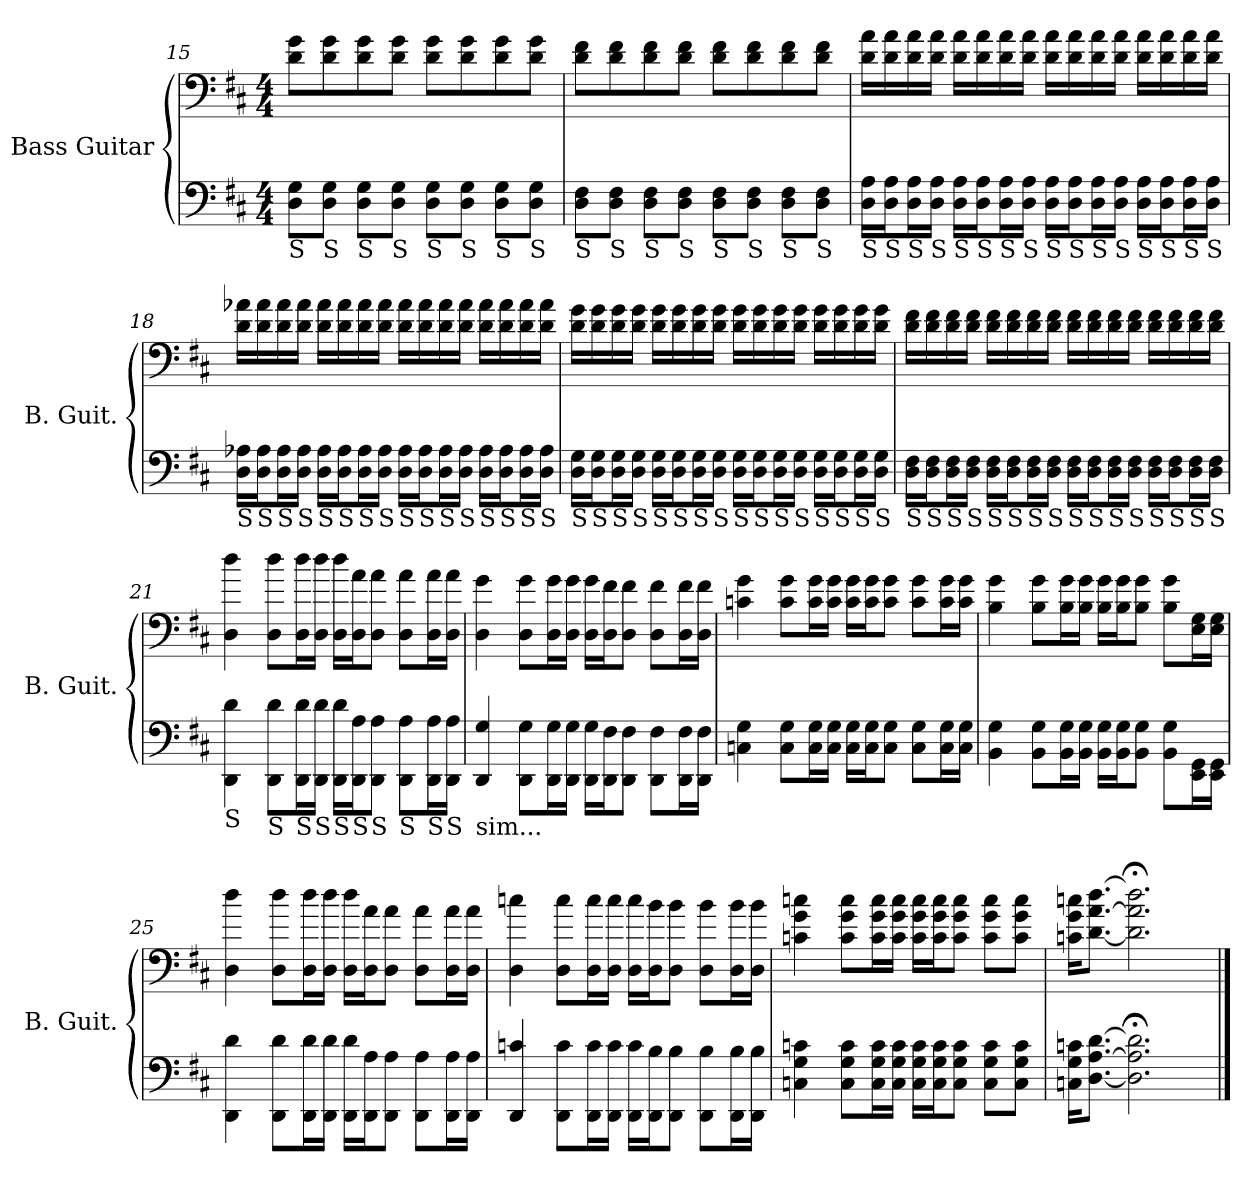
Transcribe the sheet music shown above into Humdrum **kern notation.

**kern	**kern
*part1	*part1
*staff2	*staff1
*I"Bass Guitar	*
*I'B. Guit.	*
*	*clefF4
*ITrd7c12	*ITrd7c12
*k[f#c#]	*k[f#c#]
*M4/4	*M4/4
=15	=15
!LO:TX:b:t=S	!
8DD\ 8GG\L	8D\ 8G\L
!LO:TX:b:t=S	!
8DD\ 8GG\J	8D\ 8G\
!LO:TX:b:t=S	!
8DD\ 8GG\L	8D\ 8G\
!LO:TX:b:t=S	!
8DD\ 8GG\J	8D\ 8G\J
!LO:TX:b:t=S	!
8DD\ 8GG\L	8D\ 8G\L
!LO:TX:b:t=S	!
8DD\ 8GG\J	8D\ 8G\
!LO:TX:b:t=S	!
8DD\ 8GG\L	8D\ 8G\
!LO:TX:b:t=S	!
8DD\ 8GG\J	8D\ 8G\J
=16	=16
!LO:TX:b:t=S	!
8DD\ 8FF#\L	8D\ 8F#\L
!LO:TX:b:t=S	!
8DD\ 8FF#\J	8D\ 8F#\
!LO:TX:b:t=S	!
8DD\ 8FF#\L	8D\ 8F#\
!LO:TX:b:t=S	!
8DD\ 8FF#\J	8D\ 8F#\J
!LO:TX:b:t=S	!
8DD\ 8FF#\L	8D\ 8F#\L
!LO:TX:b:t=S	!
8DD\ 8FF#\J	8D\ 8F#\
!LO:TX:b:t=S	!
8DD\ 8FF#\L	8D\ 8F#\
!LO:TX:b:t=S	!
8DD\ 8FF#\J	8D\ 8F#\J
!!LO:LB:g=z
=17	=17
!LO:TX:b:t=S	!
16DD\ 16AA\LL	16D\ 16A\LL
!LO:TX:b:t=S	!
16DD\ 16AA\J	16D\ 16A\
!LO:TX:b:t=S	!
16DD\ 16AA\L	16D\ 16A\
!LO:TX:b:t=S	!
16DD\ 16AA\JJ	16D\ 16A\JJ
!LO:TX:b:t=S	!
16DD\ 16AA\LL	16D\ 16A\LL
!LO:TX:b:t=S	!
16DD\ 16AA\J	16D\ 16A\
!LO:TX:b:t=S	!
16DD\ 16AA\L	16D\ 16A\
!LO:TX:b:t=S	!
16DD\ 16AA\JJ	16D\ 16A\JJ
!LO:TX:b:t=S	!
16DD\ 16AA\LL	16D\ 16A\LL
!LO:TX:b:t=S	!
16DD\ 16AA\J	16D\ 16A\
!LO:TX:b:t=S	!
16DD\ 16AA\L	16D\ 16A\
!LO:TX:b:t=S	!
16DD\ 16AA\JJ	16D\ 16A\JJ
!LO:TX:b:t=S	!
16DD\ 16AA\LL	16D\ 16A\LL
!LO:TX:b:t=S	!
16DD\ 16AA\J	16D\ 16A\
!LO:TX:b:t=S	!
16DD\ 16AA\L	16D\ 16A\
!LO:TX:b:t=S	!
16DD\ 16AA\JJ	16D\ 16A\JJ
=18	=18
!LO:TX:b:t=S	!
16DD\ 16AA-\LL	16D\ 16A-X\LL
!LO:TX:b:t=S	!
16DD\ 16AA-\J	16D\ 16A-\
!LO:TX:b:t=S	!
16DD\ 16AA-\L	16D\ 16A-\
!LO:TX:b:t=S	!
16DD\ 16AA-\JJ	16D\ 16A-\JJ
!LO:TX:b:t=S	!
16DD\ 16AA-\LL	16D\ 16A-\LL
!LO:TX:b:t=S	!
16DD\ 16AA-\J	16D\ 16A-\
!LO:TX:b:t=S	!
16DD\ 16AA-\L	16D\ 16A-\
!LO:TX:b:t=S	!
16DD\ 16AA-\JJ	16D\ 16A-\JJ
!LO:TX:b:t=S	!
16DD\ 16AA-\LL	16D\ 16A-\LL
!LO:TX:b:t=S	!
16DD\ 16AA-\J	16D\ 16A-\
!LO:TX:b:t=S	!
16DD\ 16AA-\L	16D\ 16A-\
!LO:TX:b:t=S	!
16DD\ 16AA-\JJ	16D\ 16A-\JJ
!LO:TX:b:t=S	!
16DD\ 16AA-\LL	16D\ 16A-\LL
!LO:TX:b:t=S	!
16DD\ 16AA-\J	16D\ 16A-\
!LO:TX:b:t=S	!
16DD\ 16AA-\L	16D\ 16A-\
!LO:TX:b:t=S	!
16DD\ 16AA-\JJ	16D\ 16A-\JJ
!!LO:PB:g=z
=19	=19
!LO:TX:b:t=S	!
16DD\ 16GG\LL	16D\ 16G\LL
!LO:TX:b:t=S	!
16DD\ 16GG\J	16D\ 16G\
!LO:TX:b:t=S	!
16DD\ 16GG\L	16D\ 16G\
!LO:TX:b:t=S	!
16DD\ 16GG\JJ	16D\ 16G\JJ
!LO:TX:b:t=S	!
16DD\ 16GG\LL	16D\ 16G\LL
!LO:TX:b:t=S	!
16DD\ 16GG\J	16D\ 16G\
!LO:TX:b:t=S	!
16DD\ 16GG\L	16D\ 16G\
!LO:TX:b:t=S	!
16DD\ 16GG\JJ	16D\ 16G\JJ
!LO:TX:b:t=S	!
16DD\ 16GG\LL	16D\ 16G\LL
!LO:TX:b:t=S	!
16DD\ 16GG\J	16D\ 16G\
!LO:TX:b:t=S	!
16DD\ 16GG\L	16D\ 16G\
!LO:TX:b:t=S	!
16DD\ 16GG\JJ	16D\ 16G\JJ
!LO:TX:b:t=S	!
16DD\ 16GG\LL	16D\ 16G\LL
!LO:TX:b:t=S	!
16DD\ 16GG\J	16D\ 16G\
!LO:TX:b:t=S	!
16DD\ 16GG\L	16D\ 16G\
!LO:TX:b:t=S	!
16DD\ 16GG\JJ	16D\ 16G\JJ
=20	=20
!LO:TX:b:t=S	!
16DD\ 16FF#\LL	16D\ 16F#\LL
!LO:TX:b:t=S	!
16DD\ 16FF#\J	16D\ 16F#\
!LO:TX:b:t=S	!
16DD\ 16FF#\L	16D\ 16F#\
!LO:TX:b:t=S	!
16DD\ 16FF#\JJ	16D\ 16F#\JJ
!LO:TX:b:t=S	!
16DD\ 16FF#\LL	16D\ 16F#\LL
!LO:TX:b:t=S	!
16DD\ 16FF#\J	16D\ 16F#\
!LO:TX:b:t=S	!
16DD\ 16FF#\L	16D\ 16F#\
!LO:TX:b:t=S	!
16DD\ 16FF#\JJ	16D\ 16F#\JJ
!LO:TX:b:t=S	!
16DD\ 16FF#\LL	16D\ 16F#\LL
!LO:TX:b:t=S	!
16DD\ 16FF#\J	16D\ 16F#\
!LO:TX:b:t=S	!
16DD\ 16FF#\L	16D\ 16F#\
!LO:TX:b:t=S	!
16DD\ 16FF#\JJ	16D\ 16F#\JJ
!LO:TX:b:t=S	!
16DD\ 16FF#\LL	16D\ 16F#\LL
!LO:TX:b:t=S	!
16DD\ 16FF#\J	16D\ 16F#\
!LO:TX:b:t=S	!
16DD\ 16FF#\L	16D\ 16F#\
!LO:TX:b:t=S	!
16DD\ 16FF#\JJ	16D\ 16F#\JJ
!!LO:LB:g=z
=21	=21
!LO:TX:b:t=S	!
4DDD 4D	4DD\ 4d\
!LO:TX:b:t=S	!
8DDD\ 8D\L	8DD\ 8d\L
!LO:TX:b:t=S	!
16DDD\ 16D\L	16DD\ 16d\L
!LO:TX:b:t=S	!
16DDD\ 16D\JJ	16DD\ 16d\JJ
!LO:TX:b:t=S	!
16DDD\ 16D\LL	16DD\ 16d\LL
!LO:TX:b:t=S	!
16DDD\ 16AA\J	16DD\ 16A\J
!LO:TX:b:t=S	!
8DDD\ 8AA\J	8DD\ 8A\J
!LO:TX:b:t=S	!
8DDD\ 8AA\L	8DD\ 8A\L
!LO:TX:b:t=S	!
16DDD\ 16AA\L	16DD\ 16A\L
!LO:TX:b:t=S	!
16DDD\ 16AA\JJ	16DD\ 16A\JJ
=22	=22
!LO:TX:b:t=sim...	!
4DDD 4GG	4DD\ 4G\
8DDD\ 8GG\L	8DD\ 8G\L
16DDD\ 16GG\L	16DD\ 16G\L
16DDD\ 16GG\JJ	16DD\ 16G\JJ
16DDD\ 16GG\LL	16DD\ 16G\LL
16DDD\ 16FF#\J	16DD\ 16F#\J
8DDD\ 8FF#\J	8DD\ 8F#\J
8DDD\ 8FF#\L	8DD\ 8F#\L
16DDD\ 16FF#\L	16DD\ 16F#\L
16DDD\ 16FF#\JJ	16DD\ 16F#\JJ
=23	=23
4CC 4GG	4Cn\ 4G\
8CC\ 8GG\L	8C\ 8G\L
16CC\ 16GG\L	16C\ 16G\L
16CC\ 16GG\JJ	16C\ 16G\JJ
16CC\ 16GG\LL	16C\ 16G\LL
16CC\ 16GG\J	16C\ 16G\J
8CC\ 8GG\J	8C\ 8G\J
8CC\ 8GG\L	8C\ 8G\L
16CC\ 16GG\L	16C\ 16G\L
16CC\ 16GG\JJ	16C\ 16G\JJ
!!LO:LB:g=z
=24	=24
4BBB 4GG	4BB\ 4G\
8BBB\ 8GG\L	8BB\ 8G\L
16BBB\ 16GG\L	16BB\ 16G\L
16BBB\ 16GG\JJ	16BB\ 16G\JJ
16BBB\ 16GG\LL	16BB\ 16G\LL
16BBB\ 16GG\J	16BB\ 16G\J
8BBB\ 8GG\J	8BB\ 8G\J
8BBB\ 8GG\L	8BB\ 8G\L
16EEE\ 16GGG\L	16EE\ 16GG\L
16EEE\ 16GGG\JJ	16EE\ 16GG\JJ
=25	=25
4DDD 4D	4DD\ 4d\
8DDD\ 8D\L	8DD\ 8d\L
16DDD\ 16D\L	16DD\ 16d\L
16DDD\ 16D\JJ	16DD\ 16d\JJ
16DDD\ 16D\LL	16DD\ 16d\LL
16DDD\ 16AA\J	16DD\ 16A\J
8DDD\ 8AA\J	8DD\ 8A\J
8DDD\ 8AA\L	8DD\ 8A\L
16DDD\ 16AA\L	16DD\ 16A\L
16DDD\ 16AA\JJ	16DD\ 16A\JJ
=26	=26
4DDD 4C	4DD\ 4cn\
8DDD\ 8C\L	8DD\ 8c\L
16DDD\ 16C\L	16DD\ 16c\L
16DDD\ 16C\JJ	16DD\ 16c\JJ
16DDD\ 16C\LL	16DD\ 16c\LL
16DDD\ 16BB\J	16DD\ 16B\J
8DDD\ 8BB\J	8DD\ 8B\J
8DDD\ 8BB\L	8DD\ 8B\L
16DDD\ 16BB\L	16DD\ 16B\L
16DDD\ 16BB\JJ	16DD\ 16B\JJ
!!LO:LB:g=z
=27	=27
4CC 4GG 4C	4Cn\ 4G\ 4cn\
8CC\ 8GG\ 8C\L	8C\ 8G\ 8c\L
16CC\ 16GG\ 16C\L	16C\ 16G\ 16c\L
16CC\ 16GG\ 16C\JJ	16C\ 16G\ 16c\JJ
16CC\ 16GG\ 16C\LL	16C\ 16G\ 16c\LL
16CC\ 16GG\ 16C\J	16C\ 16G\ 16c\J
8CC\ 8GG\ 8C\J	8C\ 8G\ 8c\J
8CC\ 8GG\ 8C\L	8C\ 8G\ 8c\L
8CC\ 8GG\ 8C\J	8C\ 8G\ 8c\J
=28	=28
16CC\ 16GG\ 16C\KL	16Cn\ 16G\ 16cn\KL
[8.DD\ [8.AA\ [8.D\J	[8.D\ [8.A\ [8.d\J
2.DD];< 2.AA];< 2.D];<	2.D\];< 2.A\];< 2.d\];<
==	==
*-	*-
